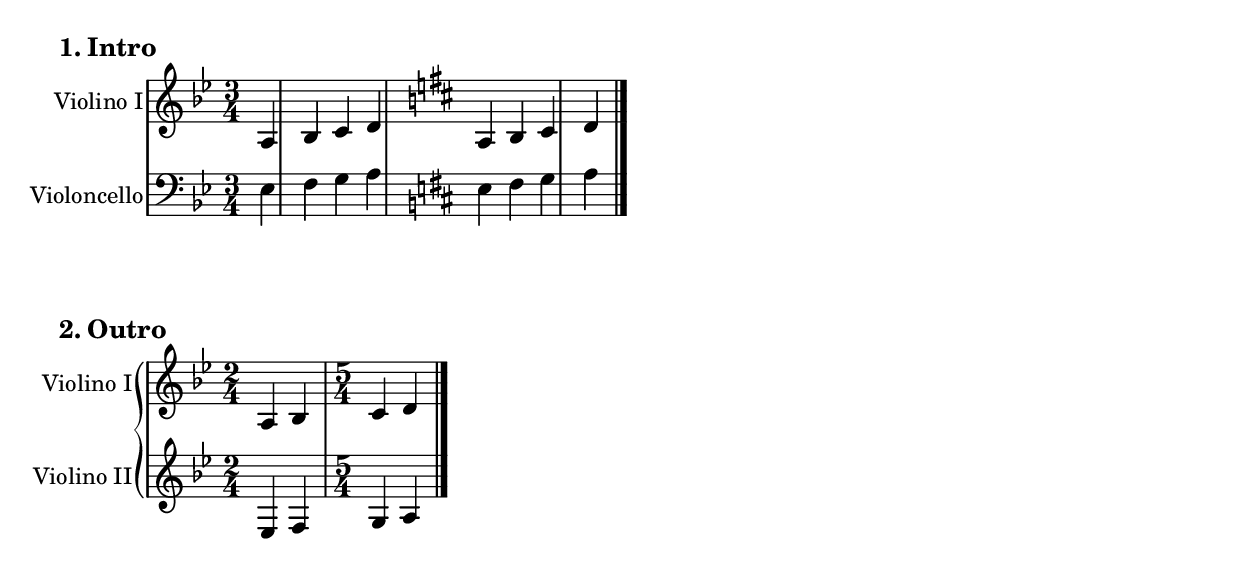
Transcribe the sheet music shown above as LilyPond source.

\version "2.18.2"

"01-intro/violino1/music" = \relative c {
  << \new Voice = "violino1_voice1" {
    \time 3/4
    \key bes \major
    a'4 bes c d
    \key d \major
    a b cis d
  } >>
}
"01-intro/violoncello/music" = \relative c {
  << \new Voice = "violoncello_voice1" {
    \time 3/4
    \key bes \major
    ees4 f g a
    \key d \major
    e fis g a
  } >>
}
"02-outro/violino1/music" = \relative c {
  << \new Voice = "violino1_voice1" {
    \time 2/4
    \key bes \major
    a'4 bes
    \time 5/4
    c d
  } >>
}
"02-outro/violino2/music" = \relative c {
  << \new Voice = "violino2_voice1" {
    \time 2/4
    \key bes \major
    ees4 f
    \time 5/4
    g a
  } >>
}

\book {
  \header {
  }

  \bookpart { 
    \score {
      \header {
        piece = \markup { \bold \large { 1. Intro } }
      }

      \new StaffGroup <<
        \set StaffGroup.systemStartDelimiterHierarchy = #'(SystemStartBar violino1 violoncello )
        <<
        \new Staff = ViolinoIStaff \with { }
        \context Staff = ViolinoIStaff {
          \set Staff.instrumentName = #"Violino I"
          \clef "treble"
          \partial 8
          \"01-intro/violino1/music"
          \bar "|."
        }
        >>

        <<
        \new Staff = VioloncelloStaff \with { }
        \context Staff = VioloncelloStaff {
          \set Staff.instrumentName = #"Violoncello"
          \clef "bass"
          \partial 8
          \"01-intro/violoncello/music"
          \bar "|."
        }
        >>
      >>
    }

    \score {
      \header {
        piece = \markup { \bold \large { 2. Outro } }
      }

      \new StaffGroup <<
        \set StaffGroup.systemStartDelimiterHierarchy = #'(SystemStartBar (SystemStartBrace violino1 violino2) )
        <<
        \new Staff = ViolinoIStaff \with { }
        \context Staff = ViolinoIStaff {
          \set Staff.instrumentName = #"Violino I"
          \clef "treble"
          \"02-outro/violino1/music"
          \bar "|."
        }
        >>

        <<
        \new Staff = ViolinoIIStaff \with { }
        \context Staff = ViolinoIIStaff {
          \set Staff.instrumentName = #"Violino II"
          \clef "treble"
          \"02-outro/violino2/music"
          \bar "|."
        }
        >>
      >>
    }
  }
}
